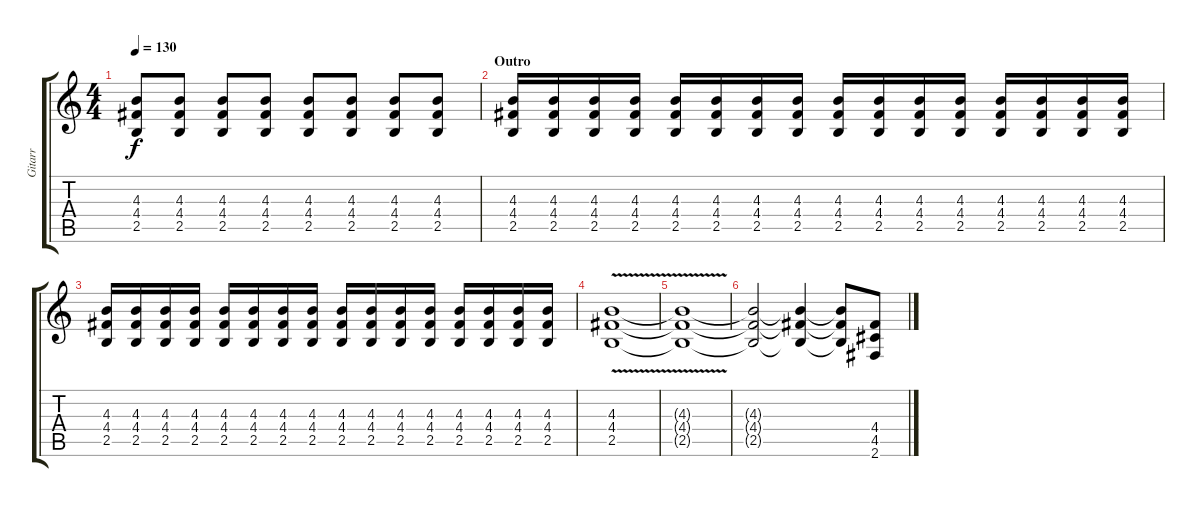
\track ("Gitarr" "Gitarr") {instrument overdrivenguitar}
\staff {score tabs}
\tuning (E4 B3 G3 D3 A2 E2) {hide}
\ts (4 4)
\tempo 130
\clef g2
\ks c
(4.3 4.4 2.5).8{dy f} (4.3 4.4 2.5).8 (4.3 4.4 2.5).8 (4.3 4.4 2.5).8 (4.3 4.4 2.5).8 (4.3 4.4 2.5).8 (4.3 4.4 2.5).8 (4.3 4.4 2.5).8 |
\section ("" "Outro")
(4.3 4.4 2.5).16 (4.3 4.4 2.5).16 (4.3 4.4 2.5).16 (4.3 4.4 2.5).16 (4.3 4.4 2.5).16 (4.3 4.4 2.5).16 (4.3 4.4 2.5).16 (4.3 4.4 2.5).16 (4.3 4.4 2.5).16 (4.3 4.4 2.5).16 (4.3 4.4 2.5).16 (4.3 4.4 2.5).16 (4.3 4.4 2.5).16 (4.3 4.4 2.5).16 (4.3 4.4 2.5).16 (4.3 4.4 2.5).16 |
(4.3 4.4 2.5).16 (4.3 4.4 2.5).16 (4.3 4.4 2.5).16 (4.3 4.4 2.5).16 (4.3 4.4 2.5).16 (4.3 4.4 2.5).16 (4.3 4.4 2.5).16 (4.3 4.4 2.5).16 (4.3 4.4 2.5).16 (4.3 4.4 2.5).16 (4.3 4.4 2.5).16 (4.3 4.4 2.5).16 (4.3 4.4 2.5).16 (4.3 4.4 2.5).16 (4.3 4.4 2.5).16 (4.3 4.4 2.5).16 |
(4.3{v} 4.4{v} 2.5{v}).1 |
(4.3{t} 4.4{t} 2.5{t}).1 |
(4.3{t} 4.4{t} 2.5{t}).2 (4.3{t} 4.4{t} 2.5{t}).4 (4.3{t} 4.4{t} 2.5{t}).8 (4.4 4.5 2.6).8
